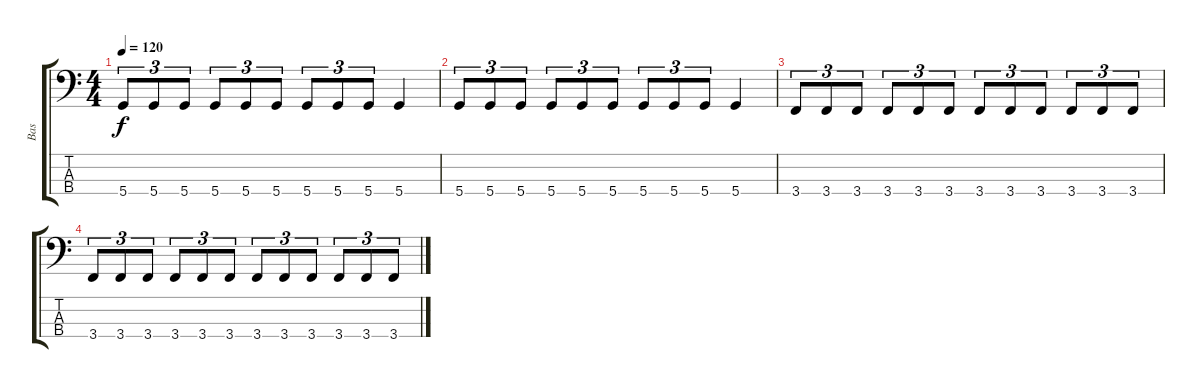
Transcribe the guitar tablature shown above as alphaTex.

\track ("Bas" "Bas") {instrument electricbassfinger}
\staff {score tabs}
\tuning (F2 C2 G1 D1) {hide}
\ts (4 4)
\tempo 120
\clef f4
\ks c
5.4.8{tu (3 2) dy f} 5.4.8{tu (3 2)} 5.4.8{tu (3 2)} 5.4.8{tu (3 2)} 5.4.8{tu (3 2)} 5.4.8{tu (3 2)} 5.4.8{tu (3 2)} 5.4.8{tu (3 2)} 5.4.8{tu (3 2)} 5.4.4 |
5.4.8{tu (3 2)} 5.4.8{tu (3 2)} 5.4.8{tu (3 2)} 5.4.8{tu (3 2)} 5.4.8{tu (3 2)} 5.4.8{tu (3 2)} 5.4.8{tu (3 2)} 5.4.8{tu (3 2)} 5.4.8{tu (3 2)} 5.4.4 |
3.4.8{tu (3 2)} 3.4.8{tu (3 2)} 3.4.8{tu (3 2)} 3.4.8{tu (3 2)} 3.4.8{tu (3 2)} 3.4.8{tu (3 2)} 3.4.8{tu (3 2)} 3.4.8{tu (3 2)} 3.4.8{tu (3 2)} 3.4.8{tu (3 2)} 3.4.8{tu (3 2)} 3.4.8{tu (3 2)} |
3.4.8{tu (3 2)} 3.4.8{tu (3 2)} 3.4.8{tu (3 2)} 3.4.8{tu (3 2)} 3.4.8{tu (3 2)} 3.4.8{tu (3 2)} 3.4.8{tu (3 2)} 3.4.8{tu (3 2)} 3.4.8{tu (3 2)} 3.4.8{tu (3 2)} 3.4.8{tu (3 2)} 3.4.8{tu (3 2)}
